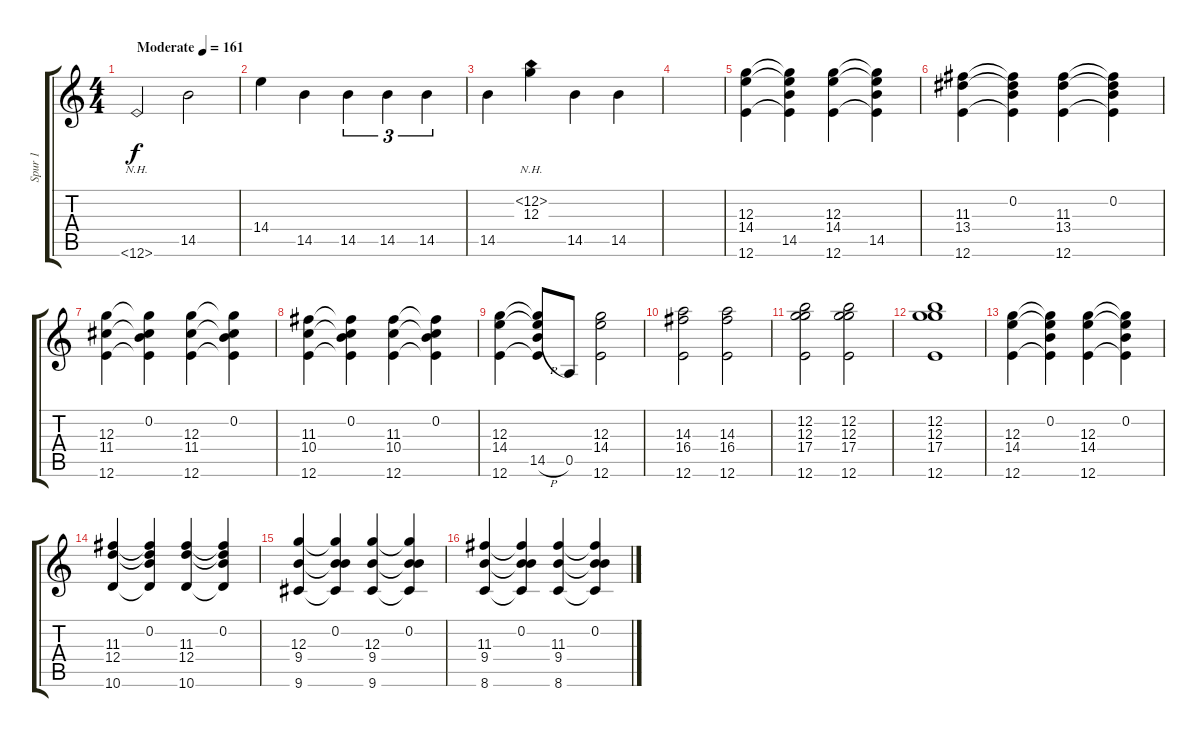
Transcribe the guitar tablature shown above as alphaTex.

\track ("Spur 1" "Spur 1") {instrument acousticguitarnylon}
\staff {score tabs}
\tuning (E4 B3 G3 D3 A2 E2) {hide}
\ts (4 4)
\tempo (161 "Moderate")
\clef g2
\ks c
12.6{nh}.2{dy f instrument acousticguitarnylon} 14.5.2 |
14.4.4 14.5.4 14.5.4{tu (3 2)} 14.5.4{tu (3 2)} 14.5.4{tu (3 2)} |
14.5.4 (12.2{nh} 12.3).4 14.5.4 14.5.4 |
|
(12.3 14.4 12.6).4 (12.3{t} 14.4{t} 14.5 12.6{t}).4 (12.3 14.4 12.6).4 (12.3{t} 14.4{t} 14.5 12.6{t}).4 |
(11.3 13.4 12.6).4 (0.2 11.3{t} 13.4{t} 12.6{t}).4 (11.3 13.4 12.6).4 (0.2 11.3{t} 13.4{t} 12.6{t}).4 |
(12.3 11.4 12.6).4 (0.2 12.3{t} 11.4{t} 12.6{t}).4 (12.3 11.4 12.6).4 (0.2 12.3{t} 11.4{t} 12.6{t}).4 |
(11.3 10.4 12.6).4 (0.2 11.3{t} 10.4{t} 12.6{t}).4 (11.3 10.4 12.6).4 (0.2 11.3{t} 10.4{t} 12.6{t}).4 |
(12.3 14.4 12.6).4 (12.3{t} 14.4{t} 14.5{h} 12.6{t}).8 0.5.8 (12.3 14.4 12.6).2 |
(14.3 16.4 12.6).2 (14.3 16.4 12.6).2 |
(12.2 12.3 17.4 12.6).2 (12.2 12.3 17.4 12.6).2 |
(12.2 12.3 17.4 12.6).1 |
(12.3 14.4 12.6).4 (0.2 12.3{t} 14.4{t} 12.6{t}).4 (12.3 14.4 12.6).4 (0.2 12.3{t} 14.4{t} 12.6{t}).4 |
(11.3 12.4 10.6).4 (0.2 11.3{t} 12.4{t} 10.6{t}).4 (11.3 12.4 10.6).4 (0.2 11.3{t} 12.4{t} 10.6{t}).4 |
(12.3 9.4 9.6).4 (0.2 12.3{t} 9.4{t} 9.6{t}).4 (12.3 9.4 9.6).4 (0.2 12.3{t} 9.4{t} 9.6{t}).4 |
(11.3 9.4 8.6).4 (0.2 11.3{t} 9.4{t} 8.6{t}).4 (11.3 9.4 8.6).4 (0.2 11.3{t} 9.4{t} 8.6{t}).4
